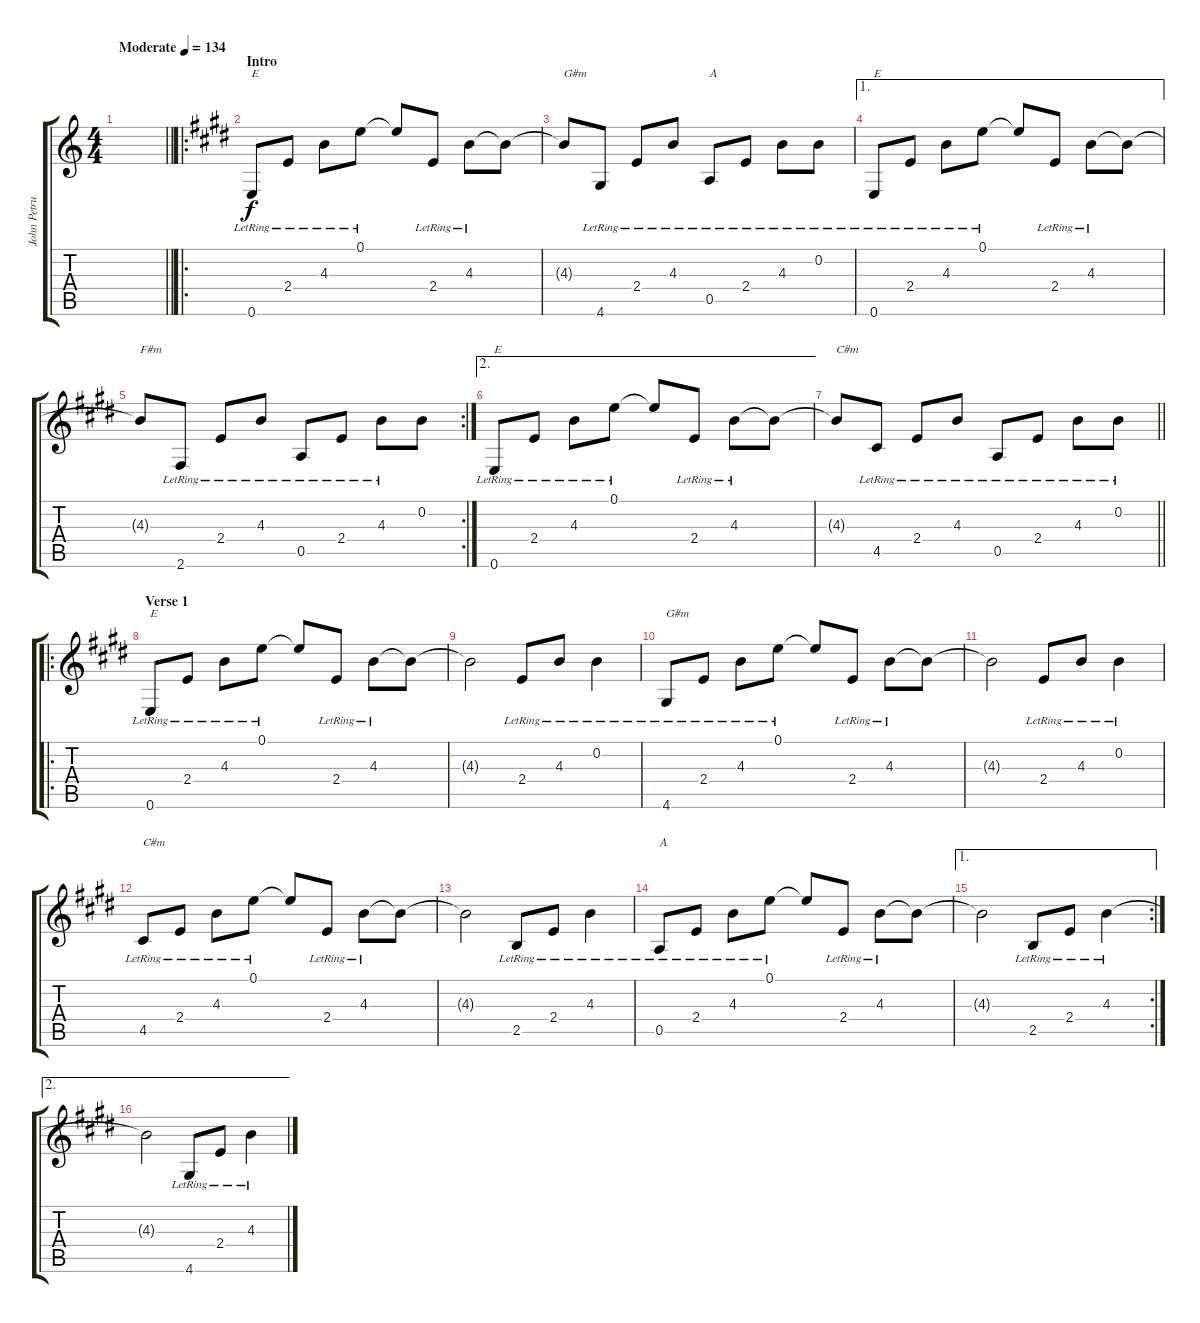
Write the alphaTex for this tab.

\track ("John Petrucci" "John Petru") {instrument acousticguitarsteel}
\staff {score tabs}
\tuning (E4 B3 G3 D3 A2 E2) {hide}
\ts (4 4)
\tempo (134 "Moderate")
\clef g2
\barLineRight lightlight
\ks c
|
\ro
\section ("" "Intro")
\ks e
0.6{lr}.8{txt "E"} 2.4{lr}.8 4.3{lr}.8 0.1{lr}.8 0.1{t}.8 2.4{lr}.8 4.3{lr}.8 4.3{t}.8 |
4.3{t}.8{txt "G#m"} 4.6{lr}.8 2.4{lr}.8 4.3{lr}.8 0.5{lr}.8{txt "A"} 2.4{lr}.8 4.3{lr}.8 0.2{lr}.8 |
\ae 1
0.6{lr}.8{txt "E"} 2.4{lr}.8 4.3{lr}.8 0.1{lr}.8 0.1{t}.8 2.4{lr}.8 4.3{lr}.8 4.3{t}.8 |
\rc 2
4.3{t}.8{txt "F#m"} 2.6{lr}.8 2.4{lr}.8 4.3{lr}.8 0.5{lr}.8 2.4{lr}.8 4.3{lr}.8 0.2.8 |
\ae 2
0.6{lr}.8{txt "E"} 2.4{lr}.8 4.3{lr}.8 0.1{lr}.8 0.1{t}.8 2.4{lr}.8 4.3{lr}.8 4.3{t}.8 |
\barLineRight lightlight
4.3{t}.8{txt "C#m"} 4.5{lr}.8 2.4{lr}.8 4.3{lr}.8 0.5{lr}.8 2.4{lr}.8 4.3{lr}.8 0.2{lr}.8 |
\ro
\section ("" "Verse 1")
0.6{lr}.8{txt "E"} 2.4{lr}.8 4.3{lr}.8 0.1{lr}.8 0.1{t}.8 2.4{lr}.8 4.3{lr}.8 4.3{t}.8 |
4.3{t}.2 2.4{lr}.8 4.3{lr}.8 0.2{lr}.4 |
4.6{lr}.8{txt "G#m"} 2.4{lr}.8 4.3{lr}.8 0.1{lr}.8 0.1{t}.8 2.4{lr}.8 4.3{lr}.8 4.3{t}.8 |
4.3{t}.2 2.4{lr}.8 4.3{lr}.8 0.2{lr}.4 |
4.5{lr}.8{txt "C#m"} 2.4{lr}.8 4.3{lr}.8 0.1{lr}.8 0.1{t}.8 2.4{lr}.8 4.3{lr}.8 4.3{t}.8 |
4.3{t}.2 2.5{lr}.8 2.4{lr}.8 4.3{lr}.4 |
0.5{lr}.8{txt "A"} 2.4{lr}.8 4.3{lr}.8 0.1{lr}.8 0.1{t}.8 2.4{lr}.8 4.3{lr}.8 4.3{t}.8 |
\ae 1
\rc 2
4.3{t}.2 2.5{lr}.8 2.4{lr}.8 4.3{lr}.4 |
\ae 2
4.3{t}.2 4.6{lr}.8 2.4{lr}.8 4.3{lr}.4
